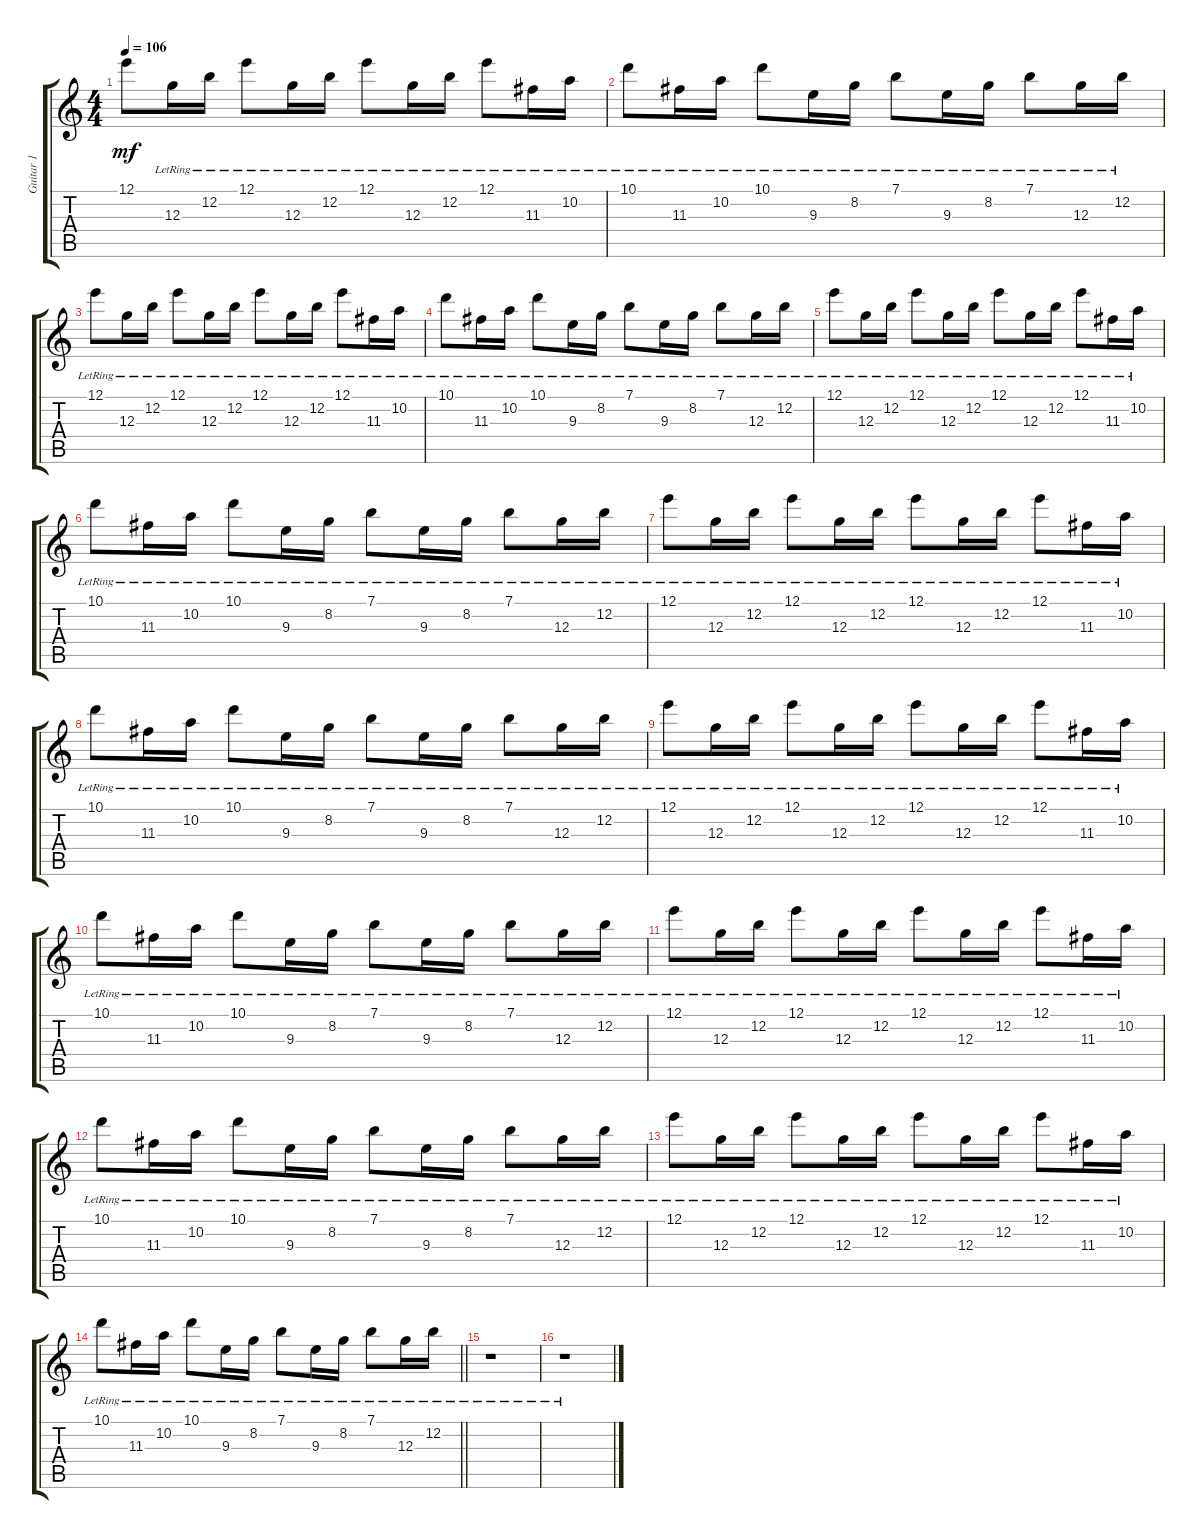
\track ("Guitar 1" "Guitar 1") {instrument acousticguitarsteel}
\staff {score tabs}
\tuning (E4 B3 G3 D3 A2 E2) {hide}
\ts (4 4)
\tempo 106
\clef g2
\ks c
12.1.8{dy mf} 12.3{lr}.16 12.2{lr}.16 12.1{lr}.8 12.3{lr}.16 12.2{lr}.16 12.1{lr}.8 12.3{lr}.16 12.2{lr}.16 12.1{lr}.8 11.3{lr}.16 10.2{lr}.16 |
10.1{lr}.8 11.3{lr}.16 10.2{lr}.16 10.1{lr}.8 9.3{lr}.16 8.2{lr}.16 7.1{lr}.8 9.3{lr}.16 8.2{lr}.16 7.1{lr}.8 12.3{lr}.16 12.2{lr}.16 |
12.1{lr}.8 12.3{lr}.16 12.2{lr}.16 12.1{lr}.8 12.3{lr}.16 12.2{lr}.16 12.1{lr}.8 12.3{lr}.16 12.2{lr}.16 12.1{lr}.8 11.3{lr}.16 10.2{lr}.16 |
10.1{lr}.8 11.3{lr}.16 10.2{lr}.16 10.1{lr}.8 9.3{lr}.16 8.2{lr}.16 7.1{lr}.8 9.3{lr}.16 8.2{lr}.16 7.1{lr}.8 12.3{lr}.16 12.2{lr}.16 |
12.1{lr}.8 12.3{lr}.16 12.2{lr}.16 12.1{lr}.8 12.3{lr}.16 12.2{lr}.16 12.1{lr}.8 12.3{lr}.16 12.2{lr}.16 12.1{lr}.8 11.3{lr}.16 10.2{lr}.16 |
10.1{lr}.8 11.3{lr}.16 10.2{lr}.16 10.1{lr}.8 9.3{lr}.16 8.2{lr}.16 7.1{lr}.8 9.3{lr}.16 8.2{lr}.16 7.1{lr}.8 12.3{lr}.16 12.2{lr}.16 |
12.1{lr}.8 12.3{lr}.16 12.2{lr}.16 12.1{lr}.8 12.3{lr}.16 12.2{lr}.16 12.1{lr}.8 12.3{lr}.16 12.2{lr}.16 12.1{lr}.8 11.3{lr}.16 10.2{lr}.16 |
10.1{lr}.8 11.3{lr}.16 10.2{lr}.16 10.1{lr}.8 9.3{lr}.16 8.2{lr}.16 7.1{lr}.8 9.3{lr}.16 8.2{lr}.16 7.1{lr}.8 12.3{lr}.16 12.2{lr}.16 |
12.1{lr}.8 12.3{lr}.16 12.2{lr}.16 12.1{lr}.8 12.3{lr}.16 12.2{lr}.16 12.1{lr}.8 12.3{lr}.16 12.2{lr}.16 12.1{lr}.8 11.3{lr}.16 10.2{lr}.16 |
10.1{lr}.8 11.3{lr}.16 10.2{lr}.16 10.1{lr}.8 9.3{lr}.16 8.2{lr}.16 7.1{lr}.8 9.3{lr}.16 8.2{lr}.16 7.1{lr}.8 12.3{lr}.16 12.2{lr}.16 |
12.1{lr}.8 12.3{lr}.16 12.2{lr}.16 12.1{lr}.8 12.3{lr}.16 12.2{lr}.16 12.1{lr}.8 12.3{lr}.16 12.2{lr}.16 12.1{lr}.8 11.3{lr}.16 10.2{lr}.16 |
10.1{lr}.8 11.3{lr}.16 10.2{lr}.16 10.1{lr}.8 9.3{lr}.16 8.2{lr}.16 7.1{lr}.8 9.3{lr}.16 8.2{lr}.16 7.1{lr}.8 12.3{lr}.16 12.2{lr}.16 |
12.1{lr}.8 12.3{lr}.16 12.2{lr}.16 12.1{lr}.8 12.3{lr}.16 12.2{lr}.16 12.1{lr}.8 12.3{lr}.16 12.2{lr}.16 12.1{lr}.8 11.3{lr}.16 10.2{lr}.16 |
\barLineRight lightlight
10.1{lr}.8 11.3{lr}.16 10.2{lr}.16 10.1{lr}.8 9.3{lr}.16 8.2{lr}.16 7.1{lr}.8 9.3{lr}.16 8.2{lr}.16 7.1{lr}.8 12.3{lr}.16 12.2{lr}.16 |
r.1 |
r.1
